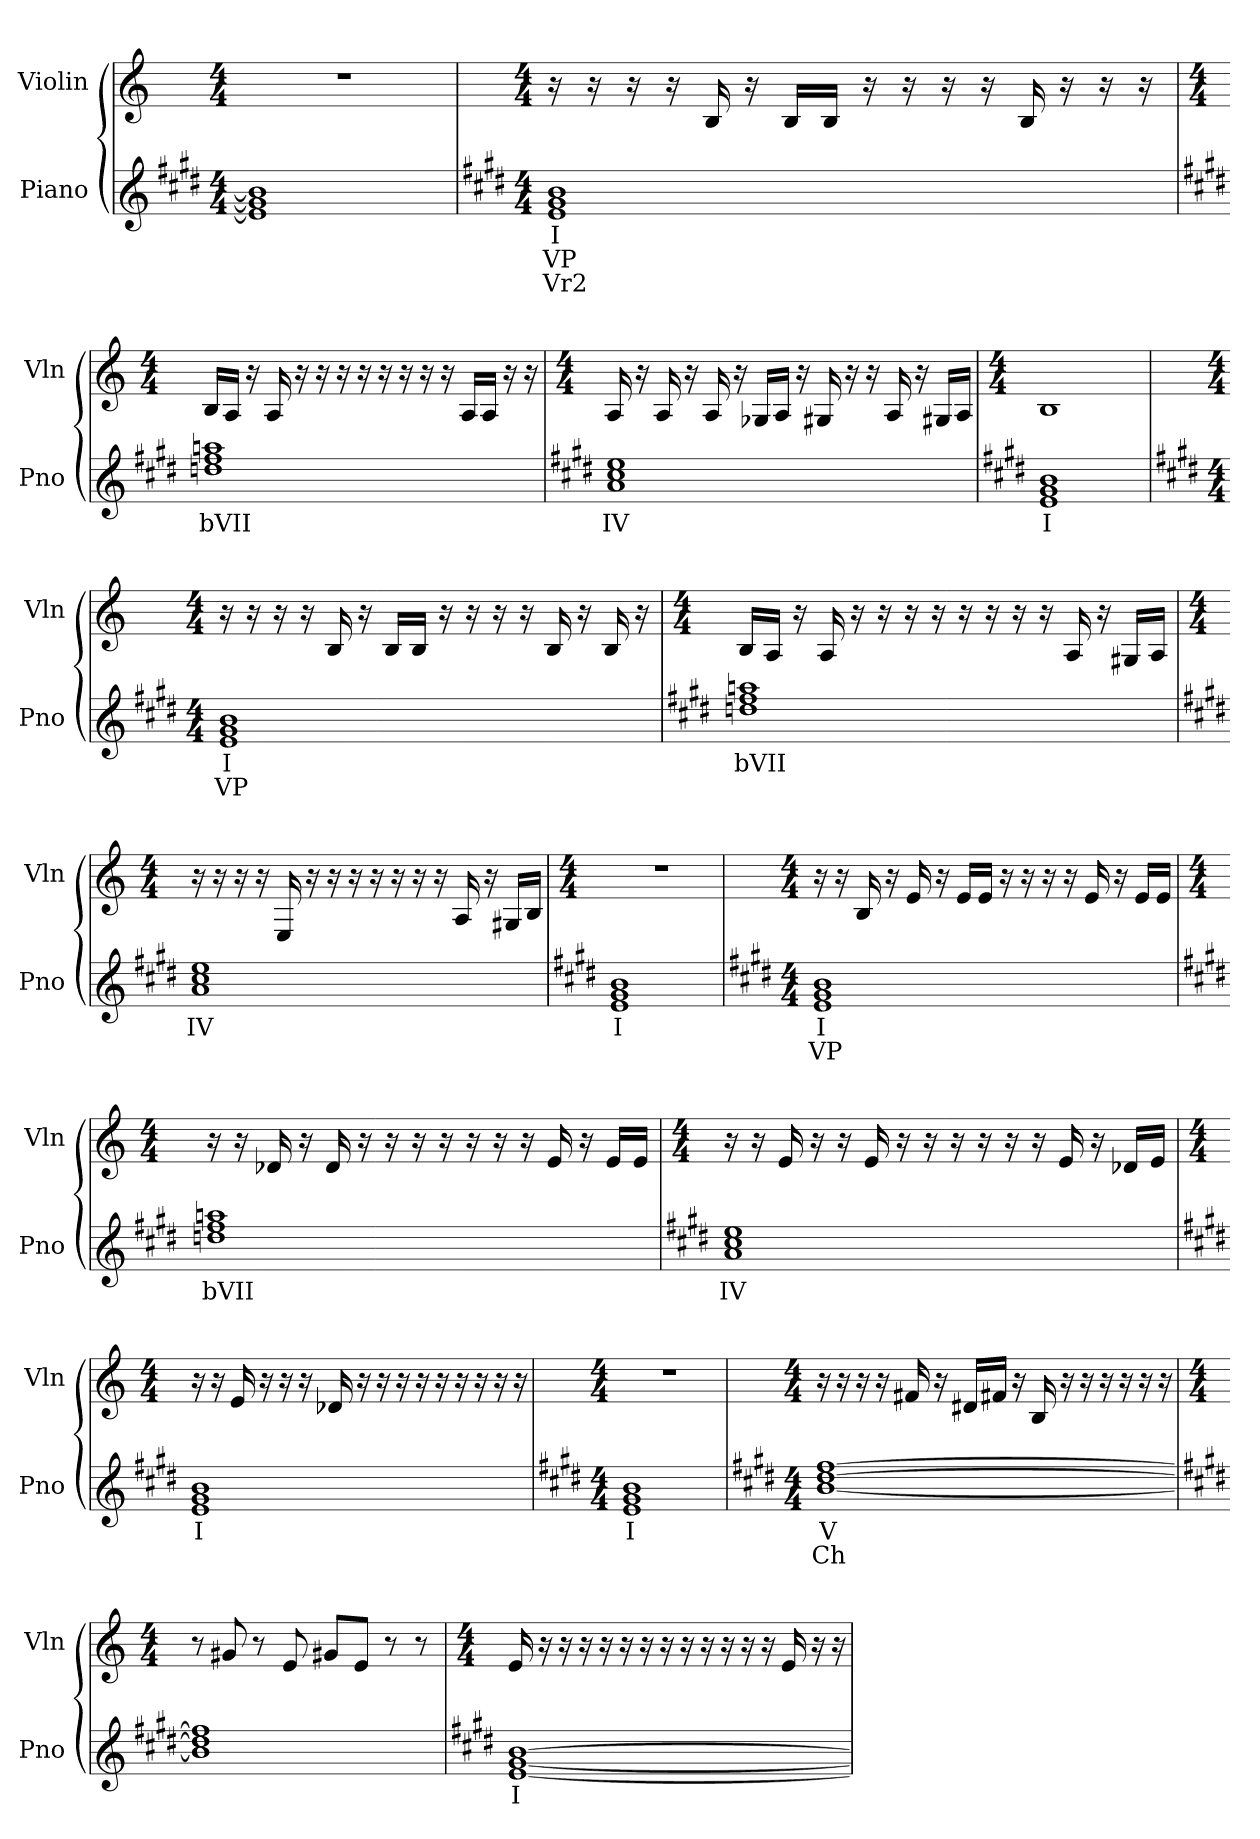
**kern	**text	**text	**text	**kern
*part2	*part2	*part2	*part2	*part1
*staff2	*staff2	*staff2	*staff2	*staff1
*I"Piano	*	*	*	*I"Violin
*I'Pno	*	*	*	*I'Vln
*k[f#c#g#d#]	*	*	*	*
*E:	*	*	*	*
*M4/4	*	*	*	*M4/4
=	=	=	=	=
1e] 1g#] 1b]	.	.	.	1r
=	=	=	=	=
*k[f#c#g#d#]	*	*	*	*
*E:	*	*	*	*
*M4/4	*	*	*	*M4/4
1e 1g# 1b	I	VP	Vr2	16r
.	.	.	.	16r
.	.	.	.	16r
.	.	.	.	16r
.	.	.	.	16B
.	.	.	.	16r
.	.	.	.	16BLL
.	.	.	.	16BJJ
.	.	.	.	16r
.	.	.	.	16r
.	.	.	.	16r
.	.	.	.	16r
.	.	.	.	16B
.	.	.	.	16r
.	.	.	.	16r
.	.	.	.	16r
=	=	=	=	=
*k[f#c#g#d#]	*	*	*	*
*E:	*	*	*	*
*	*	*	*	*M4/4
1ddn 1ff# 1aan	bVII	.	.	16BLL
.	.	.	.	16AJJ
.	.	.	.	16r
.	.	.	.	16A
.	.	.	.	16r
.	.	.	.	16r
.	.	.	.	16r
.	.	.	.	16r
.	.	.	.	16r
.	.	.	.	16r
.	.	.	.	16r
.	.	.	.	16r
.	.	.	.	16ALL
.	.	.	.	16AJJ
.	.	.	.	16r
.	.	.	.	16r
=	=	=	=	=
*k[f#c#g#d#]	*	*	*	*
*E:	*	*	*	*
*	*	*	*	*M4/4
1a 1cc# 1ee	IV	.	.	16A
.	.	.	.	16r
.	.	.	.	16A
.	.	.	.	16r
.	.	.	.	16A
.	.	.	.	16r
.	.	.	.	16G-XLL
.	.	.	.	16AJJ
.	.	.	.	16r
.	.	.	.	16G#X
.	.	.	.	16r
.	.	.	.	16r
.	.	.	.	16A
.	.	.	.	16r
.	.	.	.	16G#XLL
.	.	.	.	16AJJ
=	=	=	=	=
*k[f#c#g#d#]	*	*	*	*
*E:	*	*	*	*
*	*	*	*	*M4/4
1e 1g# 1b	I	.	.	1B
=	=	=	=	=
*k[f#c#g#d#]	*	*	*	*
*E:	*	*	*	*
*M4/4	*	*	*	*M4/4
1e 1g# 1b	I	VP	.	16r
.	.	.	.	16r
.	.	.	.	16r
.	.	.	.	16r
.	.	.	.	16B
.	.	.	.	16r
.	.	.	.	16BLL
.	.	.	.	16BJJ
.	.	.	.	16r
.	.	.	.	16r
.	.	.	.	16r
.	.	.	.	16r
.	.	.	.	16B
.	.	.	.	16r
.	.	.	.	16B
.	.	.	.	16r
=	=	=	=	=
*k[f#c#g#d#]	*	*	*	*
*E:	*	*	*	*
*	*	*	*	*M4/4
1ddn 1ff# 1aan	bVII	.	.	16BLL
.	.	.	.	16AJJ
.	.	.	.	16r
.	.	.	.	16A
.	.	.	.	16r
.	.	.	.	16r
.	.	.	.	16r
.	.	.	.	16r
.	.	.	.	16r
.	.	.	.	16r
.	.	.	.	16r
.	.	.	.	16r
.	.	.	.	16A
.	.	.	.	16r
.	.	.	.	16G#XLL
.	.	.	.	16AJJ
=	=	=	=	=
*k[f#c#g#d#]	*	*	*	*
*E:	*	*	*	*
*	*	*	*	*M4/4
1a 1cc# 1ee	IV	.	.	16r
.	.	.	.	16r
.	.	.	.	16r
.	.	.	.	16r
.	.	.	.	16E
.	.	.	.	16r
.	.	.	.	16r
.	.	.	.	16r
.	.	.	.	16r
.	.	.	.	16r
.	.	.	.	16r
.	.	.	.	16r
.	.	.	.	16A
.	.	.	.	16r
.	.	.	.	16G#XLL
.	.	.	.	16BJJ
=	=	=	=	=
*k[f#c#g#d#]	*	*	*	*
*E:	*	*	*	*
*	*	*	*	*M4/4
1e 1g# 1b	I	.	.	1r
=	=	=	=	=
*k[f#c#g#d#]	*	*	*	*
*E:	*	*	*	*
*M4/4	*	*	*	*M4/4
1e 1g# 1b	I	VP	.	16r
.	.	.	.	16r
.	.	.	.	16B
.	.	.	.	16r
.	.	.	.	16e
.	.	.	.	16r
.	.	.	.	16eLL
.	.	.	.	16eJJ
.	.	.	.	16r
.	.	.	.	16r
.	.	.	.	16r
.	.	.	.	16r
.	.	.	.	16e
.	.	.	.	16r
.	.	.	.	16eLL
.	.	.	.	16eJJ
=	=	=	=	=
*k[f#c#g#d#]	*	*	*	*
*E:	*	*	*	*
*	*	*	*	*M4/4
1ddn 1ff# 1aan	bVII	.	.	16r
.	.	.	.	16r
.	.	.	.	16d-X
.	.	.	.	16r
.	.	.	.	16d-
.	.	.	.	16r
.	.	.	.	16r
.	.	.	.	16r
.	.	.	.	16r
.	.	.	.	16r
.	.	.	.	16r
.	.	.	.	16r
.	.	.	.	16e
.	.	.	.	16r
.	.	.	.	16eLL
.	.	.	.	16eJJ
=	=	=	=	=
*k[f#c#g#d#]	*	*	*	*
*E:	*	*	*	*
*	*	*	*	*M4/4
1a 1cc# 1ee	IV	.	.	16r
.	.	.	.	16r
.	.	.	.	16e
.	.	.	.	16r
.	.	.	.	16r
.	.	.	.	16e
.	.	.	.	16r
.	.	.	.	16r
.	.	.	.	16r
.	.	.	.	16r
.	.	.	.	16r
.	.	.	.	16r
.	.	.	.	16e
.	.	.	.	16r
.	.	.	.	16d-XLL
.	.	.	.	16eJJ
=	=	=	=	=
*k[f#c#g#d#]	*	*	*	*
*E:	*	*	*	*
*	*	*	*	*M4/4
1e 1g# 1b	I	.	.	16r
.	.	.	.	16r
.	.	.	.	16e
.	.	.	.	16r
.	.	.	.	16r
.	.	.	.	16r
.	.	.	.	16d-X
.	.	.	.	16r
.	.	.	.	16r
.	.	.	.	16r
.	.	.	.	16r
.	.	.	.	16r
.	.	.	.	16r
.	.	.	.	16r
.	.	.	.	16r
.	.	.	.	16r
=	=	=	=	=
*k[f#c#g#d#]	*	*	*	*
*E:	*	*	*	*
*M4/4	*	*	*	*M4/4
1e 1g# 1b	I	.	.	1r
=	=	=	=	=
*k[f#c#g#d#]	*	*	*	*
*E:	*	*	*	*
*M4/4	*	*	*	*M4/4
[1b [1dd# [1ff#	V	Ch	.	16r
.	.	.	.	16r
.	.	.	.	16r
.	.	.	.	16r
.	.	.	.	16f#X
.	.	.	.	16r
.	.	.	.	16d#XLL
.	.	.	.	16f#XJJ
.	.	.	.	16r
.	.	.	.	16B
.	.	.	.	16r
.	.	.	.	16r
.	.	.	.	16r
.	.	.	.	16r
.	.	.	.	16r
.	.	.	.	16r
=	=	=	=	=
*k[f#c#g#d#]	*	*	*	*
*E:	*	*	*	*
*	*	*	*	*M4/4
1b] 1dd#] 1ff#]	.	.	.	8r
.	.	.	.	8g#X
.	.	.	.	8r
.	.	.	.	8e
.	.	.	.	8g#XL
.	.	.	.	8eJ
.	.	.	.	8r
.	.	.	.	8r
=	=	=	=	=
*k[f#c#g#d#]	*	*	*	*
*E:	*	*	*	*
*	*	*	*	*M4/4
[1e [1g# [1b	I	.	.	16e
.	.	.	.	16r
.	.	.	.	16r
.	.	.	.	16r
.	.	.	.	16r
.	.	.	.	16r
.	.	.	.	16r
.	.	.	.	16r
.	.	.	.	16r
.	.	.	.	16r
.	.	.	.	16r
.	.	.	.	16r
.	.	.	.	16r
.	.	.	.	16e
.	.	.	.	16r
.	.	.	.	16r
=	=	=	=	=
*-	*-	*-	*-	*-
